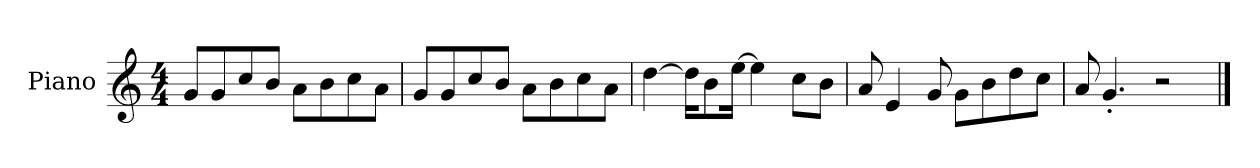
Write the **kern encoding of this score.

**kern
*part1
*staff1
*I"Piano
*I'P-no
*clefG2
*k[]
*M4/4
*MM90
=1
8g/L
8g/
8cc/
8b/J
8a\L
8b\
8cc\
8a\J
=2
8g/L
8g/
8cc/
8b/J
8a\L
8b\
8cc\
8a\J
=3
[4dd\
16dd\KL]
8b\
[16ee\Jk
4ee\]
8cc\L
8b\J
=4
8a/
4e/
8g/
8g\L
8b\
8dd\
8cc\J
=5
8a/
4.g'/
2r
==
*-
